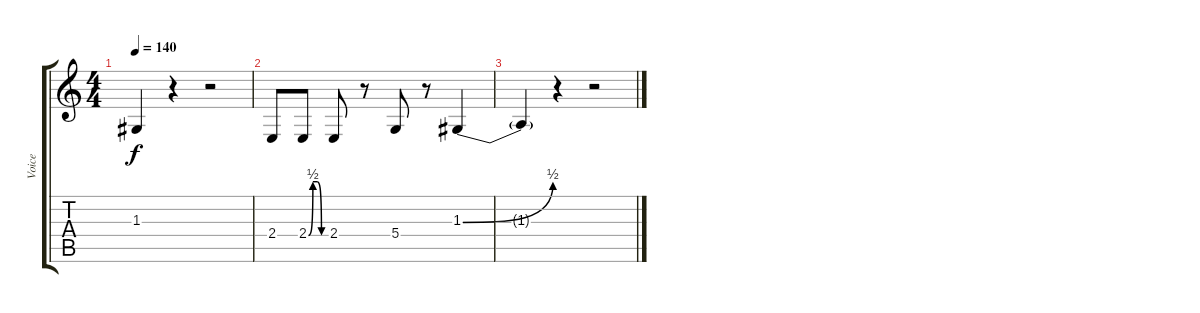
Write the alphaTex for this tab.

\track ("Voice" "Voice") {instrument tenorsax}
\staff {score tabs}
\tuning (E4 B3 G3 D3 A2 E2) {hide}
\ts (4 4)
\tempo 140
\clef g2
\ks c
1.3{t}.4{dy f volume 0} r.4 r.2 |
2.4.8 2.4{be (custom 0 0 15 2 30 2 45 0 60 0)}.8 2.4.8 r.8 5.4.8 r.8 1.3{be (bend 0 0 60 2)}.4 |
1.3{t}.4 r.4 r.2
